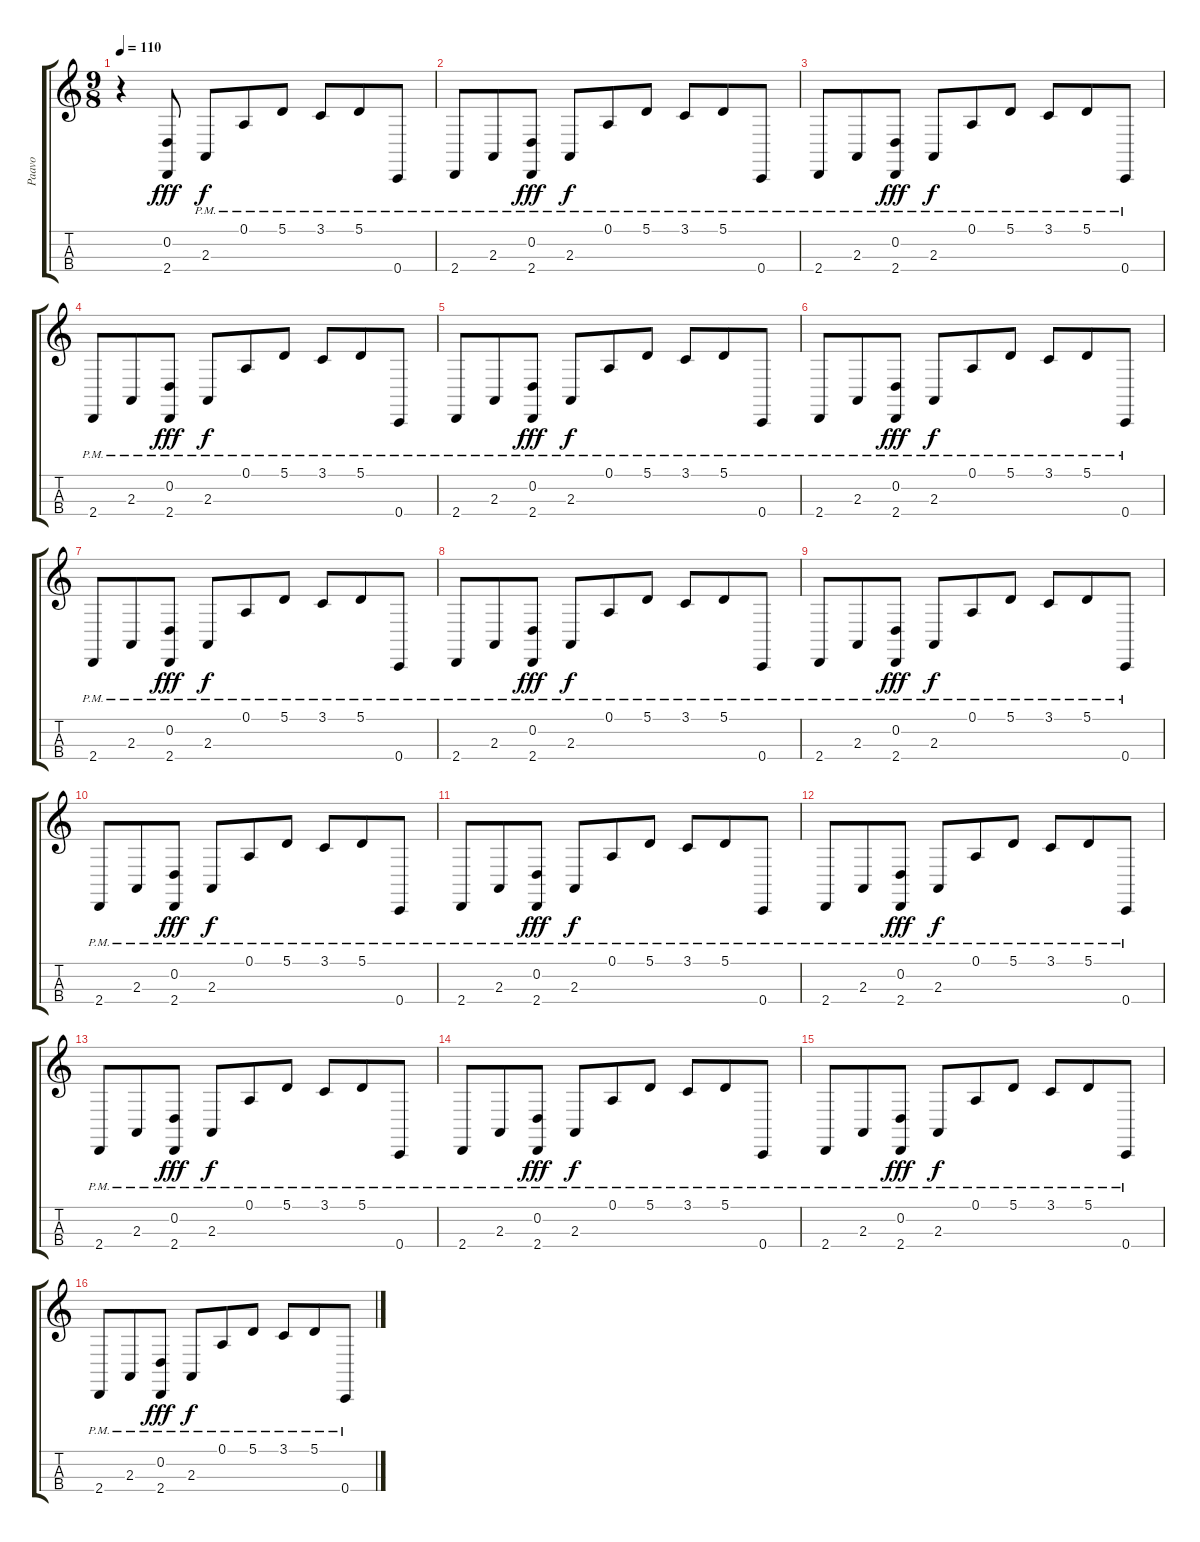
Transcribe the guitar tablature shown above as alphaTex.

\track ("Paavo" "Paavo") {instrument pizzicatostrings}
\staff {score tabs}
\tuning (A3 D3 G2 C2) {hide}
\ts (9 8)
\tempo 110
\clef g2
\ks c
r.4{dy fff instrument pizzicatostrings} (0.2 2.4).8 2.3{pm}.8{dy f} 0.1{pm}.8 5.1{pm}.8 3.1{pm}.8 5.1{pm}.8 0.4{pm}.8 |
2.4{pm}.8 2.3{pm}.8 (0.2{pm} 2.4).8{dy fff} 2.3{pm}.8{dy f} 0.1{pm}.8 5.1{pm}.8 3.1{pm}.8 5.1{pm}.8 0.4{pm}.8 |
2.4{pm}.8 2.3{pm}.8 (0.2{pm} 2.4).8{dy fff} 2.3{pm}.8{dy f} 0.1{pm}.8 5.1{pm}.8 3.1{pm}.8 5.1{pm}.8 0.4{pm}.8 |
2.4{pm}.8 2.3{pm}.8 (0.2{pm} 2.4).8{dy fff} 2.3{pm}.8{dy f} 0.1{pm}.8 5.1{pm}.8 3.1{pm}.8 5.1{pm}.8 0.4{pm}.8 |
2.4{pm}.8 2.3{pm}.8 (0.2{pm} 2.4).8{dy fff} 2.3{pm}.8{dy f} 0.1{pm}.8 5.1{pm}.8 3.1{pm}.8 5.1{pm}.8 0.4{pm}.8 |
2.4{pm}.8 2.3{pm}.8 (0.2{pm} 2.4).8{dy fff} 2.3{pm}.8{dy f} 0.1{pm}.8 5.1{pm}.8 3.1{pm}.8 5.1{pm}.8 0.4{pm}.8 |
2.4{pm}.8 2.3{pm}.8 (0.2{pm} 2.4).8{dy fff} 2.3{pm}.8{dy f} 0.1{pm}.8 5.1{pm}.8 3.1{pm}.8 5.1{pm}.8 0.4{pm}.8 |
2.4{pm}.8 2.3{pm}.8 (0.2{pm} 2.4).8{dy fff} 2.3{pm}.8{dy f} 0.1{pm}.8 5.1{pm}.8 3.1{pm}.8 5.1{pm}.8 0.4{pm}.8 |
2.4{pm}.8 2.3{pm}.8 (0.2{pm} 2.4).8{dy fff} 2.3{pm}.8{dy f} 0.1{pm}.8 5.1{pm}.8 3.1{pm}.8 5.1{pm}.8 0.4{pm}.8 |
2.4{pm}.8 2.3{pm}.8 (0.2{pm} 2.4).8{dy fff} 2.3{pm}.8{dy f} 0.1{pm}.8 5.1{pm}.8 3.1{pm}.8 5.1{pm}.8 0.4{pm}.8 |
2.4{pm}.8 2.3{pm}.8 (0.2{pm} 2.4).8{dy fff} 2.3{pm}.8{dy f} 0.1{pm}.8 5.1{pm}.8 3.1{pm}.8 5.1{pm}.8 0.4{pm}.8 |
2.4{pm}.8 2.3{pm}.8 (0.2{pm} 2.4).8{dy fff} 2.3{pm}.8{dy f} 0.1{pm}.8 5.1{pm}.8 3.1{pm}.8 5.1{pm}.8 0.4{pm}.8 |
2.4{pm}.8 2.3{pm}.8 (0.2{pm} 2.4).8{dy fff} 2.3{pm}.8{dy f} 0.1{pm}.8 5.1{pm}.8 3.1{pm}.8 5.1{pm}.8 0.4{pm}.8 |
2.4{pm}.8 2.3{pm}.8 (0.2{pm} 2.4).8{dy fff} 2.3{pm}.8{dy f} 0.1{pm}.8 5.1{pm}.8 3.1{pm}.8 5.1{pm}.8 0.4{pm}.8 |
2.4{pm}.8 2.3{pm}.8 (0.2{pm} 2.4).8{dy fff} 2.3{pm}.8{dy f} 0.1{pm}.8 5.1{pm}.8 3.1{pm}.8 5.1{pm}.8 0.4{pm}.8 |
2.4{pm}.8 2.3{pm}.8 (0.2{pm} 2.4).8{dy fff} 2.3{pm}.8{dy f} 0.1{pm}.8 5.1{pm}.8 3.1{pm}.8 5.1{pm}.8 0.4{pm}.8
